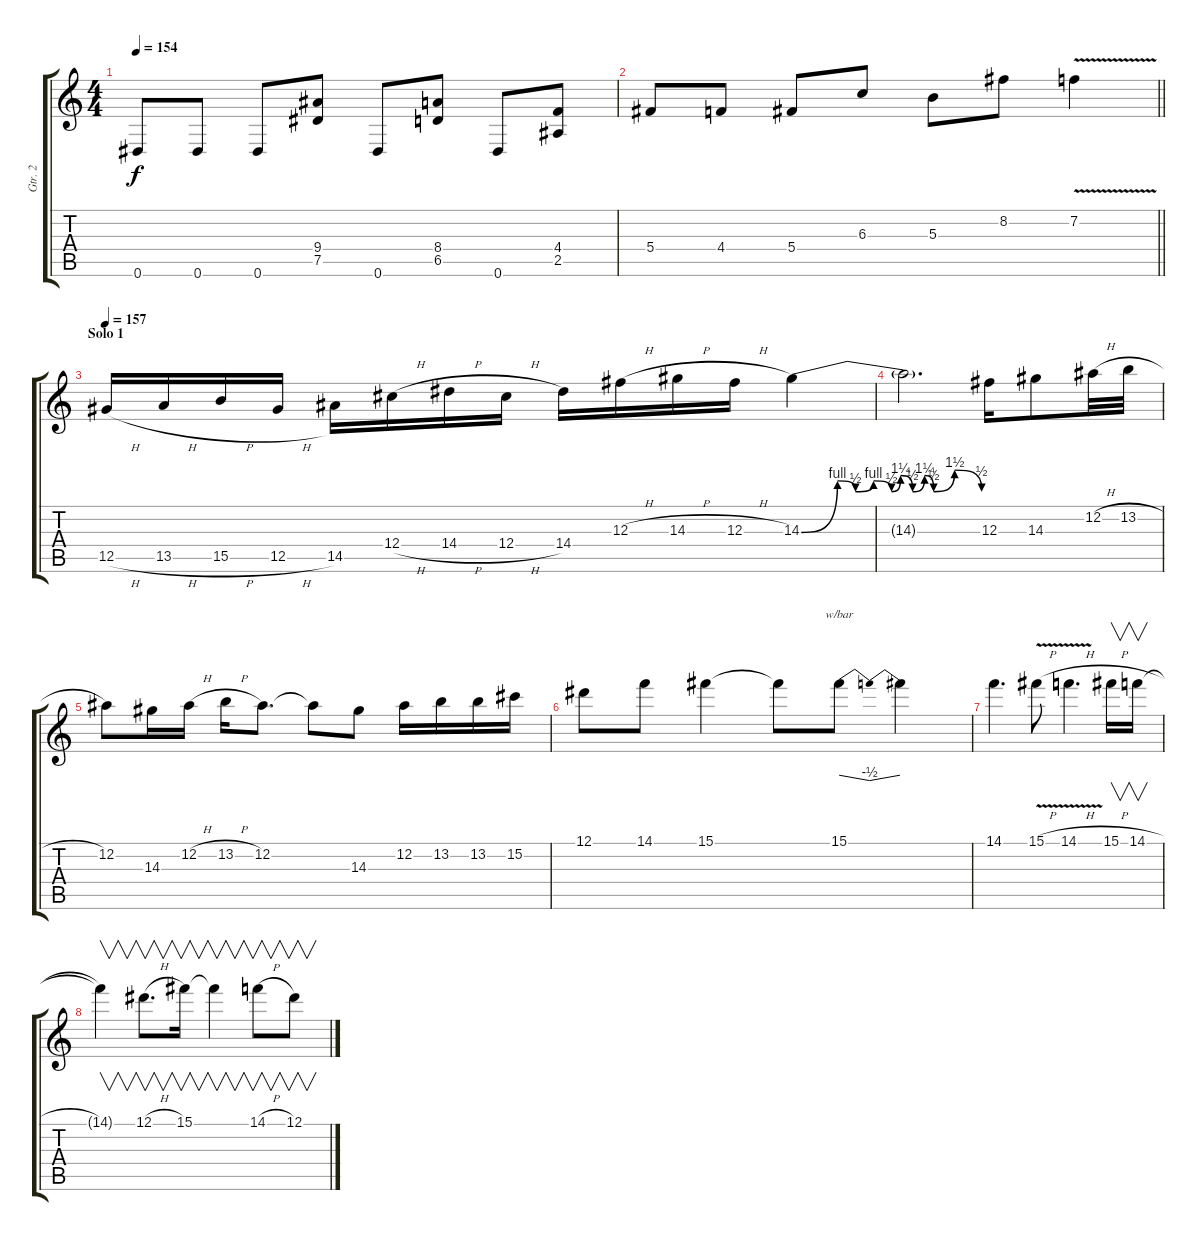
\track ("Gtr. 2" "Gtr. 2") {instrument overdrivenguitar}
\staff {score tabs}
\tuning (Eb4 Bb3 Gb3 Db3 Ab2 Eb2) {hide}
\ts (4 4)
\tempo 154
\clef g2
\ks c
0.6.8{dy f} 0.6.8 0.6.8 (9.4 7.5).8 0.6.8 (8.4 6.5).8 0.6.8 (4.4 2.5).8 |
\barLineRight lightlight
5.4.8 4.4.8 5.4.8 6.3.8 5.3.8 8.2.8 7.2{v}.4 |
\section ("" "Solo 1")
\tempo 157
12.5{h}.16 13.5{h}.16 15.5{h}.16 12.5{h}.16 14.5.16 12.4{h}.16 14.4{h}.16 12.4{h}.16 14.4.16 12.3{h}.16 14.3{h}.16 12.3{h}.16 14.3{be (custom 0 0 12 4 18 2 24 4 30 2 33 5 37 2 41 5 44 2 51 6 60 2)}.4 |
14.3{t}.2{d} 12.3.16 14.3.8 12.2{h}.32 13.2{h}.32 |
12.2.8 14.3.16 12.2{h}.16 13.2{h}.16 12.2.8{d} 12.2{t}.8 14.3.8 12.2.16 13.2.16 13.2.16 15.2.16 |
12.1.8 14.1.8 15.1.4 15.1{t}.8 15.1.8{tbe (dip default 0 0 30 -2 60 0)} 15.1{t}.4 |
14.1.4{d} 15.1{v h}.8 14.1{v h}.4{d} 15.1{h}.16{v} 14.1{h}.16{v} |
14.1{t}.4{v} 12.1{h}.8{v d} 15.1.16{v} 15.1{t}.4{v} 14.1{h}.8{v} 12.1.8{v}
